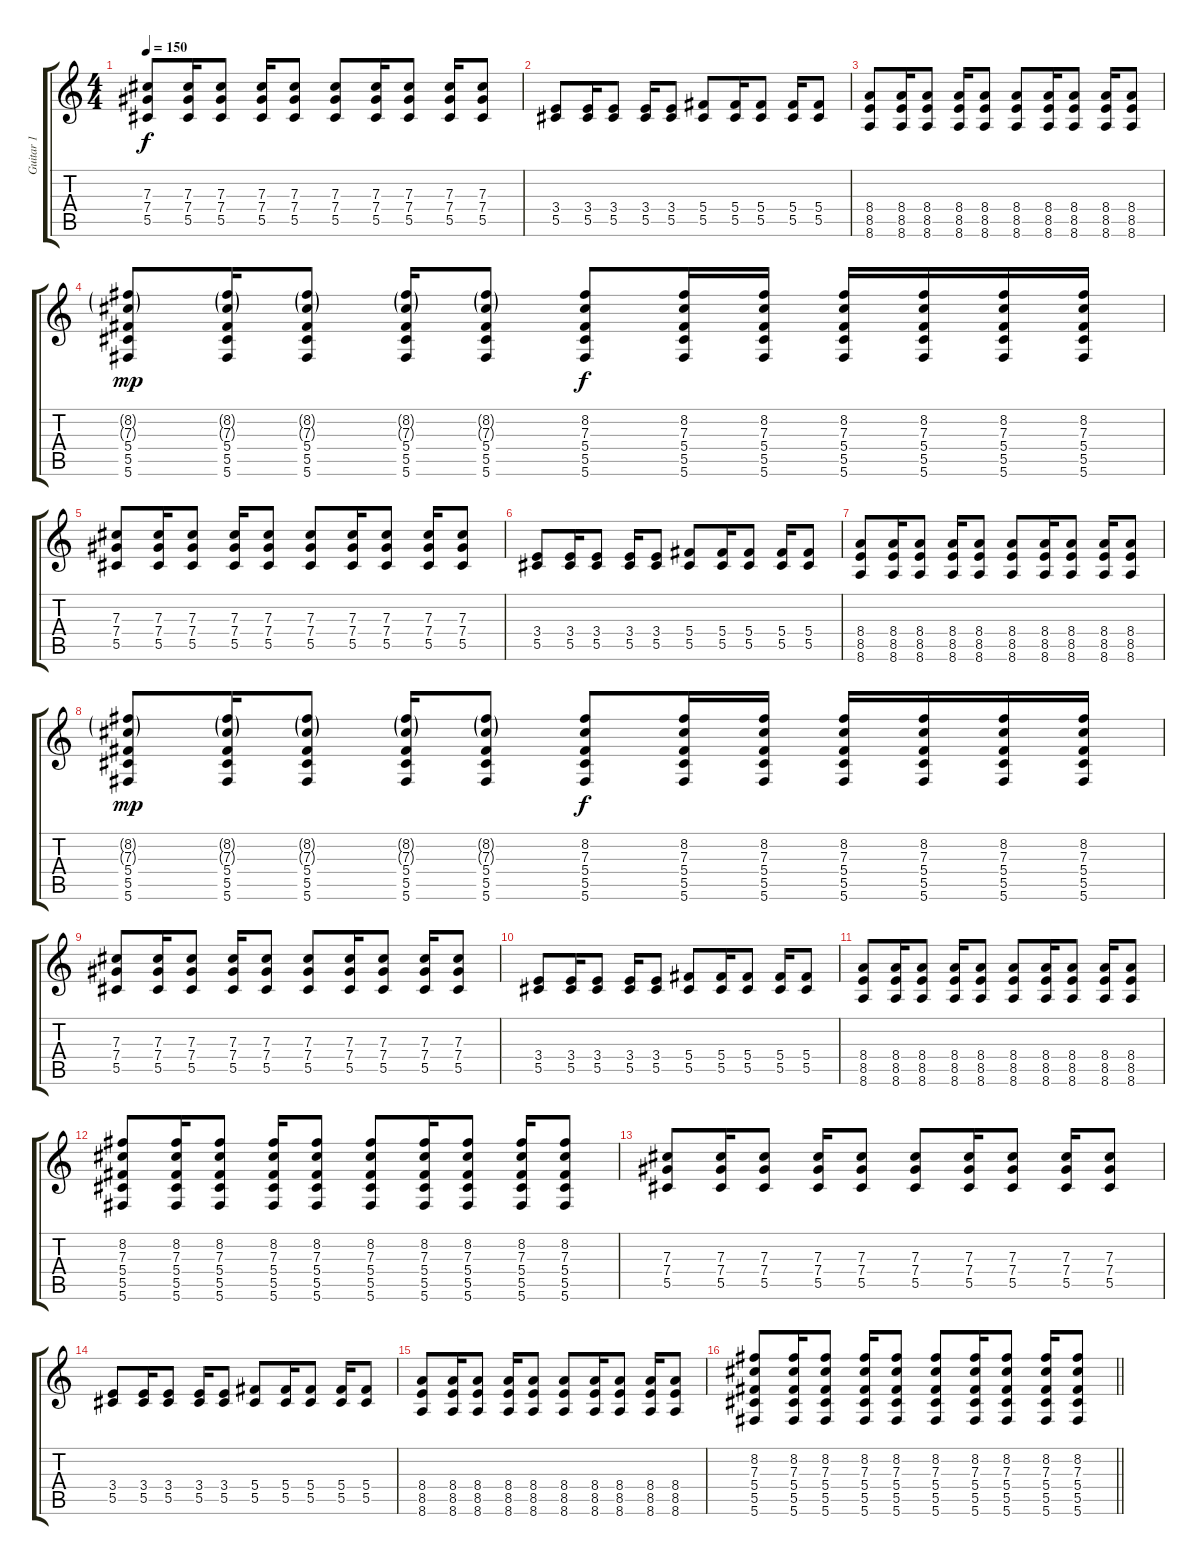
\track ("Guitar 1" "Guitar 1") {instrument distortionguitar}
\staff {score tabs}
\tuning (Eb4 Bb3 Gb3 Db3 Ab2 Db2) {hide}
\ts (4 4)
\tempo 150
\clef g2
\ks c
(7.3 7.4 5.5).8{dy f} (7.3 7.4 5.5).16 (7.3 7.4 5.5).8 (7.3 7.4 5.5).16 (7.3 7.4 5.5).8 (7.3 7.4 5.5).8 (7.3 7.4 5.5).16 (7.3 7.4 5.5).8 (7.3 7.4 5.5).16 (7.3 7.4 5.5).8 |
(3.4 5.5).8 (3.4 5.5).16 (3.4 5.5).8 (3.4 5.5).16 (3.4 5.5).8 (5.4 5.5).8 (5.4 5.5).16 (5.4 5.5).8 (5.4 5.5).16 (5.4 5.5).8 |
(8.4 8.5 8.6).8 (8.4 8.5 8.6).16 (8.4 8.5 8.6).8 (8.4 8.5 8.6).16 (8.4 8.5 8.6).8 (8.4 8.5 8.6).8 (8.4 8.5 8.6).16 (8.4 8.5 8.6).8 (8.4 8.5 8.6).16 (8.4 8.5 8.6).8 |
(8.2{g} 7.3{g} 5.4 5.5 5.6).8{dy mp} (8.2{g} 7.3{g} 5.4 5.5 5.6).16 (8.2{g} 7.3{g} 5.4 5.5 5.6).8 (8.2{g} 7.3{g} 5.4 5.5 5.6).16 (8.2{g} 7.3{g} 5.4 5.5 5.6).8 (8.2 7.3 5.4 5.5 5.6).8{dy f} (8.2 7.3 5.4 5.5 5.6).16 (8.2 7.3 5.4 5.5 5.6).16 (8.2 7.3 5.4 5.5 5.6).16 (8.2 7.3 5.4 5.5 5.6).16 (8.2 7.3 5.4 5.5 5.6).16 (8.2 7.3 5.4 5.5 5.6).16 |
(7.3 7.4 5.5).8 (7.3 7.4 5.5).16 (7.3 7.4 5.5).8 (7.3 7.4 5.5).16 (7.3 7.4 5.5).8 (7.3 7.4 5.5).8 (7.3 7.4 5.5).16 (7.3 7.4 5.5).8 (7.3 7.4 5.5).16 (7.3 7.4 5.5).8 |
(3.4 5.5).8 (3.4 5.5).16 (3.4 5.5).8 (3.4 5.5).16 (3.4 5.5).8 (5.4 5.5).8 (5.4 5.5).16 (5.4 5.5).8 (5.4 5.5).16 (5.4 5.5).8 |
(8.4 8.5 8.6).8 (8.4 8.5 8.6).16 (8.4 8.5 8.6).8 (8.4 8.5 8.6).16 (8.4 8.5 8.6).8 (8.4 8.5 8.6).8 (8.4 8.5 8.6).16 (8.4 8.5 8.6).8 (8.4 8.5 8.6).16 (8.4 8.5 8.6).8 |
(8.2{g} 7.3{g} 5.4 5.5 5.6).8{dy mp} (8.2{g} 7.3{g} 5.4 5.5 5.6).16 (8.2{g} 7.3{g} 5.4 5.5 5.6).8 (8.2{g} 7.3{g} 5.4 5.5 5.6).16 (8.2{g} 7.3{g} 5.4 5.5 5.6).8 (8.2 7.3 5.4 5.5 5.6).8{dy f} (8.2 7.3 5.4 5.5 5.6).16 (8.2 7.3 5.4 5.5 5.6).16 (8.2 7.3 5.4 5.5 5.6).16 (8.2 7.3 5.4 5.5 5.6).16 (8.2 7.3 5.4 5.5 5.6).16 (8.2 7.3 5.4 5.5 5.6).16 |
(7.3 7.4 5.5).8 (7.3 7.4 5.5).16 (7.3 7.4 5.5).8 (7.3 7.4 5.5).16 (7.3 7.4 5.5).8 (7.3 7.4 5.5).8 (7.3 7.4 5.5).16 (7.3 7.4 5.5).8 (7.3 7.4 5.5).16 (7.3 7.4 5.5).8 |
(3.4 5.5).8 (3.4 5.5).16 (3.4 5.5).8 (3.4 5.5).16 (3.4 5.5).8 (5.4 5.5).8 (5.4 5.5).16 (5.4 5.5).8 (5.4 5.5).16 (5.4 5.5).8 |
(8.4 8.5 8.6).8 (8.4 8.5 8.6).16 (8.4 8.5 8.6).8 (8.4 8.5 8.6).16 (8.4 8.5 8.6).8 (8.4 8.5 8.6).8 (8.4 8.5 8.6).16 (8.4 8.5 8.6).8 (8.4 8.5 8.6).16 (8.4 8.5 8.6).8 |
(8.2 7.3 5.4 5.5 5.6).8 (8.2 7.3 5.4 5.5 5.6).16 (8.2 7.3 5.4 5.5 5.6).8 (8.2 7.3 5.4 5.5 5.6).16 (8.2 7.3 5.4 5.5 5.6).8 (8.2 7.3 5.4 5.5 5.6).8 (8.2 7.3 5.4 5.5 5.6).16 (8.2 7.3 5.4 5.5 5.6).8 (8.2 7.3 5.4 5.5 5.6).16 (8.2 7.3 5.4 5.5 5.6).8 |
(7.3 7.4 5.5).8 (7.3 7.4 5.5).16 (7.3 7.4 5.5).8 (7.3 7.4 5.5).16 (7.3 7.4 5.5).8 (7.3 7.4 5.5).8 (7.3 7.4 5.5).16 (7.3 7.4 5.5).8 (7.3 7.4 5.5).16 (7.3 7.4 5.5).8 |
(3.4 5.5).8 (3.4 5.5).16 (3.4 5.5).8 (3.4 5.5).16 (3.4 5.5).8 (5.4 5.5).8 (5.4 5.5).16 (5.4 5.5).8 (5.4 5.5).16 (5.4 5.5).8 |
(8.4 8.5 8.6).8 (8.4 8.5 8.6).16 (8.4 8.5 8.6).8 (8.4 8.5 8.6).16 (8.4 8.5 8.6).8 (8.4 8.5 8.6).8 (8.4 8.5 8.6).16 (8.4 8.5 8.6).8 (8.4 8.5 8.6).16 (8.4 8.5 8.6).8 |
\barLineRight lightlight
(8.2 7.3 5.4 5.5 5.6).8 (8.2 7.3 5.4 5.5 5.6).16 (8.2 7.3 5.4 5.5 5.6).8 (8.2 7.3 5.4 5.5 5.6).16 (8.2 7.3 5.4 5.5 5.6).8 (8.2 7.3 5.4 5.5 5.6).8 (8.2 7.3 5.4 5.5 5.6).16 (8.2 7.3 5.4 5.5 5.6).8 (8.2 7.3 5.4 5.5 5.6).16 (8.2 7.3 5.4 5.5 5.6).8
